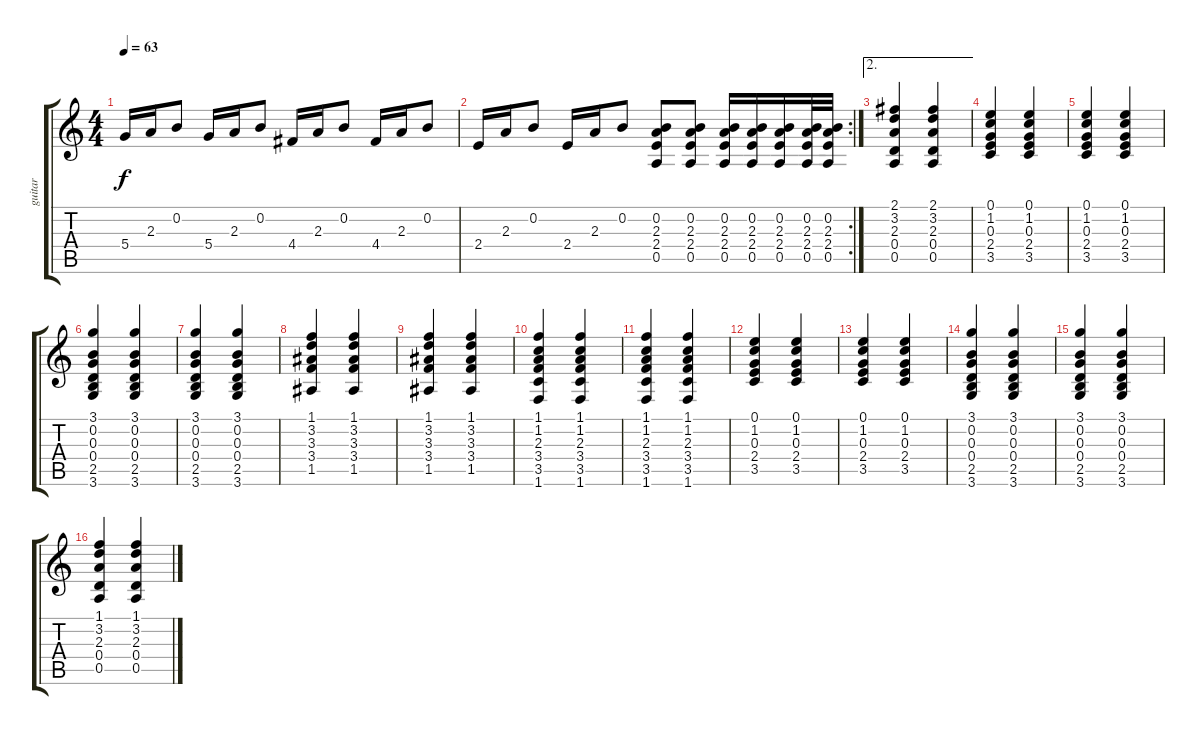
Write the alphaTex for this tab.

\track ("guitar" "guitar") {instrument acousticguitarnylon}
\staff {score tabs}
\tuning (E4 B3 G3 D3 A2 E2) {hide}
\ts (4 4)
\tempo 63
\clef g2
\ks c
5.4.16{dy f} 2.3.16 0.2.8 5.4.16 2.3.16 0.2.8 4.4.16 2.3.16 0.2.8 4.4.16 2.3.16 0.2.8 |
\rc 2
2.4.16 2.3.16 0.2.8 2.4.16 2.3.16 0.2.8 (0.2 2.3 2.4 0.5).8 (0.2 2.3 2.4 0.5).8 (0.2 2.3 2.4 0.5).16 (0.2 2.3 2.4 0.5).16 (0.2 2.3 2.4 0.5).16 (0.2 2.3 2.4 0.5).32 (0.2 2.3 2.4 0.5).32 |
\ae 2
(2.1 3.2 2.3 0.4 0.5).4 (2.1 3.2 2.3 0.4 0.5).4 |
(0.1 1.2 0.3 2.4 3.5).4 (0.1 1.2 0.3 2.4 3.5).4 |
(0.1 1.2 0.3 2.4 3.5).4 (0.1 1.2 0.3 2.4 3.5).4 |
(3.1 0.2 0.3 0.4 2.5 3.6).4 (3.1 0.2 0.3 0.4 2.5 3.6).4 |
(3.1 0.2 0.3 0.4 2.5 3.6).4 (3.1 0.2 0.3 0.4 2.5 3.6).4 |
(1.1 3.2 3.3 3.4 1.5).4 (1.1 3.2 3.3 3.4 1.5).4 |
(1.1 3.2 3.3 3.4 1.5).4 (1.1 3.2 3.3 3.4 1.5).4 |
(1.1 1.2 2.3 3.4 3.5 1.6).4 (1.1 1.2 2.3 3.4 3.5 1.6).4 |
(1.1 1.2 2.3 3.4 3.5 1.6).4 (1.1 1.2 2.3 3.4 3.5 1.6).4 |
(0.1 1.2 0.3 2.4 3.5).4 (0.1 1.2 0.3 2.4 3.5).4 |
(0.1 1.2 0.3 2.4 3.5).4 (0.1 1.2 0.3 2.4 3.5).4 |
(3.1 0.2 0.3 0.4 2.5 3.6).4 (3.1 0.2 0.3 0.4 2.5 3.6).4 |
(3.1 0.2 0.3 0.4 2.5 3.6).4 (3.1 0.2 0.3 0.4 2.5 3.6).4 |
(1.1 3.2 2.3 0.4 0.5).4 (1.1 3.2 2.3 0.4 0.5).4
